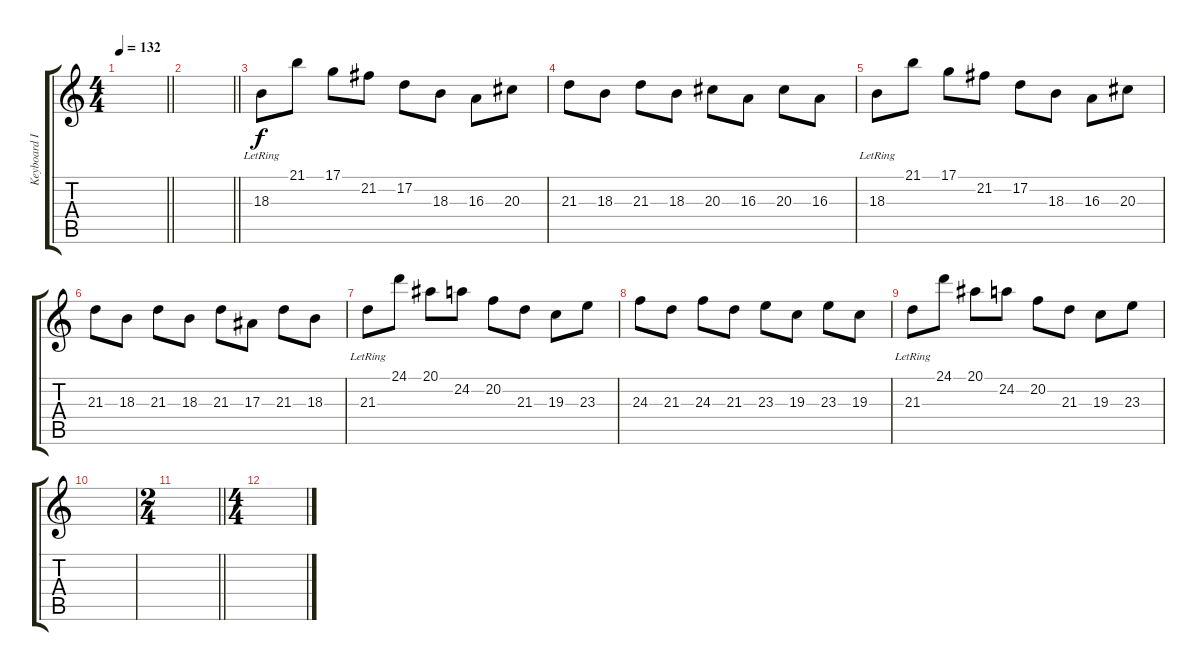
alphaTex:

\track ("Keyboard I" "Keyboard I") {instrument harpsichord}
\staff {score tabs}
\tuning (D4 A3 F3 C3 G2 C2) {hide}
\ts (4 4)
\tempo 132
\clef g2
\barLineRight lightlight
\ks c
|
\barLineRight lightlight
|
18.3{lr}.8{instrument pad1newage} 21.1.8 17.1.8 21.2.8 17.2.8 18.3.8 16.3.8 20.3.8 |
21.3.8 18.3.8 21.3.8 18.3.8 20.3.8 16.3.8 20.3.8 16.3.8 |
18.3{lr}.8 21.1.8 17.1.8 21.2.8 17.2.8 18.3.8 16.3.8 20.3.8 |
21.3.8 18.3.8 21.3.8 18.3.8 21.3.8 17.3.8 21.3.8 18.3.8 |
21.3{lr}.8 24.1.8 20.1.8 24.2.8 20.2.8 21.3.8 19.3.8 23.3.8 |
24.3.8 21.3.8 24.3.8 21.3.8 23.3.8 19.3.8 23.3.8 19.3.8 |
21.3{lr}.8 24.1.8 20.1.8 24.2.8 20.2.8 21.3.8 19.3.8 23.3.8 |
|
\ts (2 4)
\barLineRight lightlight
|
\ts (4 4)
